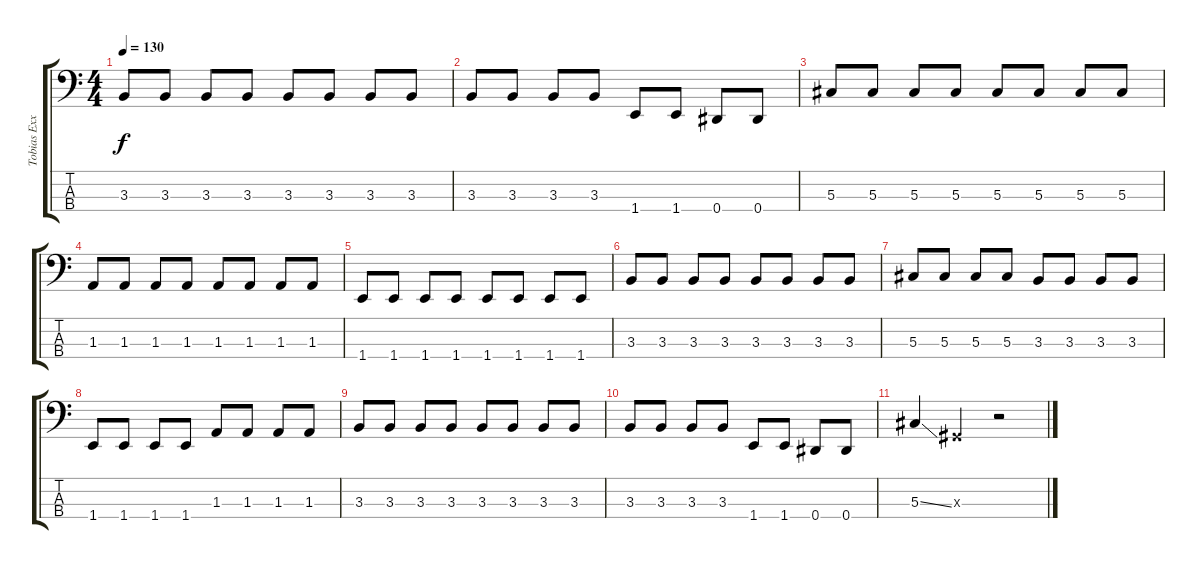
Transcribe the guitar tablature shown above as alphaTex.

\track ("Tobias Exxel" "Tobias Exx") {instrument electricbassfinger}
\staff {score tabs}
\tuning (Gb2 Db2 Ab1 Eb1) {hide}
\ts (4 4)
\tempo 130
\clef f4
\ks c
3.3.8{dy f} 3.3.8 3.3.8 3.3.8 3.3.8 3.3.8 3.3.8 3.3.8 |
3.3.8 3.3.8 3.3.8 3.3.8 1.4.8 1.4.8 0.4.8 0.4.8 |
5.3.8 5.3.8 5.3.8 5.3.8 5.3.8 5.3.8 5.3.8 5.3.8 |
1.3.8 1.3.8 1.3.8 1.3.8 1.3.8 1.3.8 1.3.8 1.3.8 |
1.4.8 1.4.8 1.4.8 1.4.8 1.4.8 1.4.8 1.4.8 1.4.8 |
3.3.8 3.3.8 3.3.8 3.3.8 3.3.8 3.3.8 3.3.8 3.3.8 |
5.3.8 5.3.8 5.3.8 5.3.8 3.3.8 3.3.8 3.3.8 3.3.8 |
1.4.8 1.4.8 1.4.8 1.4.8 1.3.8 1.3.8 1.3.8 1.3.8 |
3.3.8 3.3.8 3.3.8 3.3.8 3.3.8 3.3.8 3.3.8 3.3.8 |
3.3.8 3.3.8 3.3.8 3.3.8 1.4.8 1.4.8 0.4.8 0.4.8 |
5.3{ss}.4 0.3{x}.4 r.2
